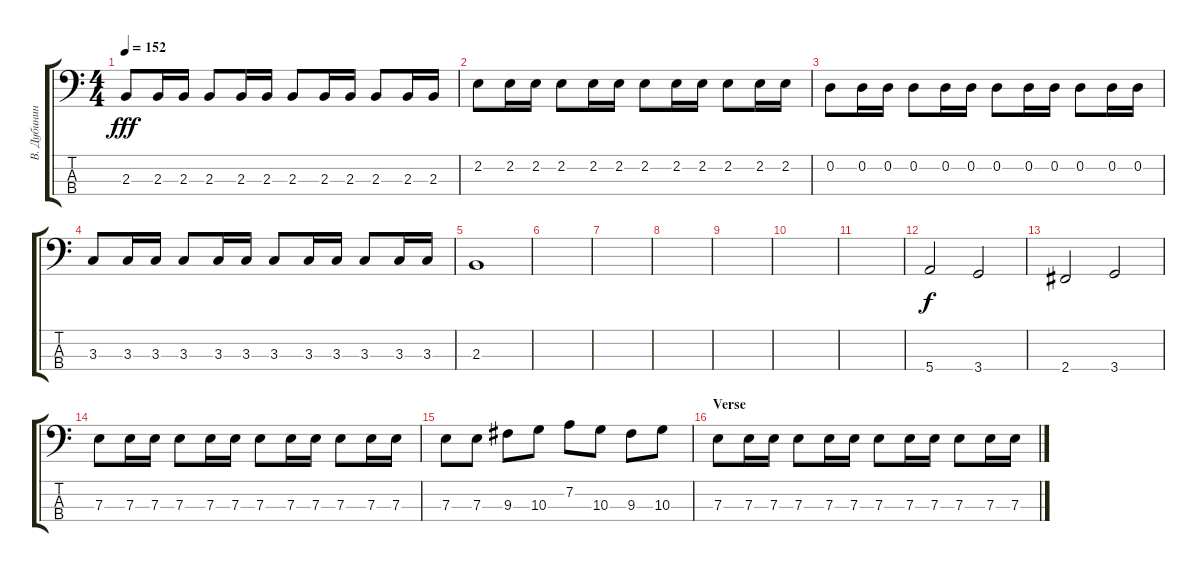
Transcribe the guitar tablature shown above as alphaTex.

\track ("В. Дубинин" "В. Дубинин") {instrument electricbassfinger}
\staff {score tabs}
\tuning (G2 D2 A1 E1) {hide}
\ts (4 4)
\tempo 152
\clef f4
\ks c
2.3.8{dy fff} 2.3.16 2.3.16 2.3.8 2.3.16 2.3.16 2.3.8 2.3.16 2.3.16 2.3.8 2.3.16 2.3.16 |
2.2.8 2.2.16 2.2.16 2.2.8 2.2.16 2.2.16 2.2.8 2.2.16 2.2.16 2.2.8 2.2.16 2.2.16 |
0.2.8 0.2.16 0.2.16 0.2.8 0.2.16 0.2.16 0.2.8 0.2.16 0.2.16 0.2.8 0.2.16 0.2.16 |
3.3.8 3.3.16 3.3.16 3.3.8 3.3.16 3.3.16 3.3.8 3.3.16 3.3.16 3.3.8 3.3.16 3.3.16 |
2.3.1 |
|
|
|
|
|
|
5.4.2{dy f} 3.4.2 |
2.4.2 3.4.2 |
\section ("" "")
7.3.8 7.3.16 7.3.16 7.3.8 7.3.16 7.3.16 7.3.8 7.3.16 7.3.16 7.3.8 7.3.16 7.3.16 |
7.3.8 7.3.8 9.3.8 10.3.8 7.2.8 10.3.8 9.3.8 10.3.8 |
\section ("" "Verse")
7.3.8 7.3.16 7.3.16 7.3.8 7.3.16 7.3.16 7.3.8 7.3.16 7.3.16 7.3.8 7.3.16 7.3.16
